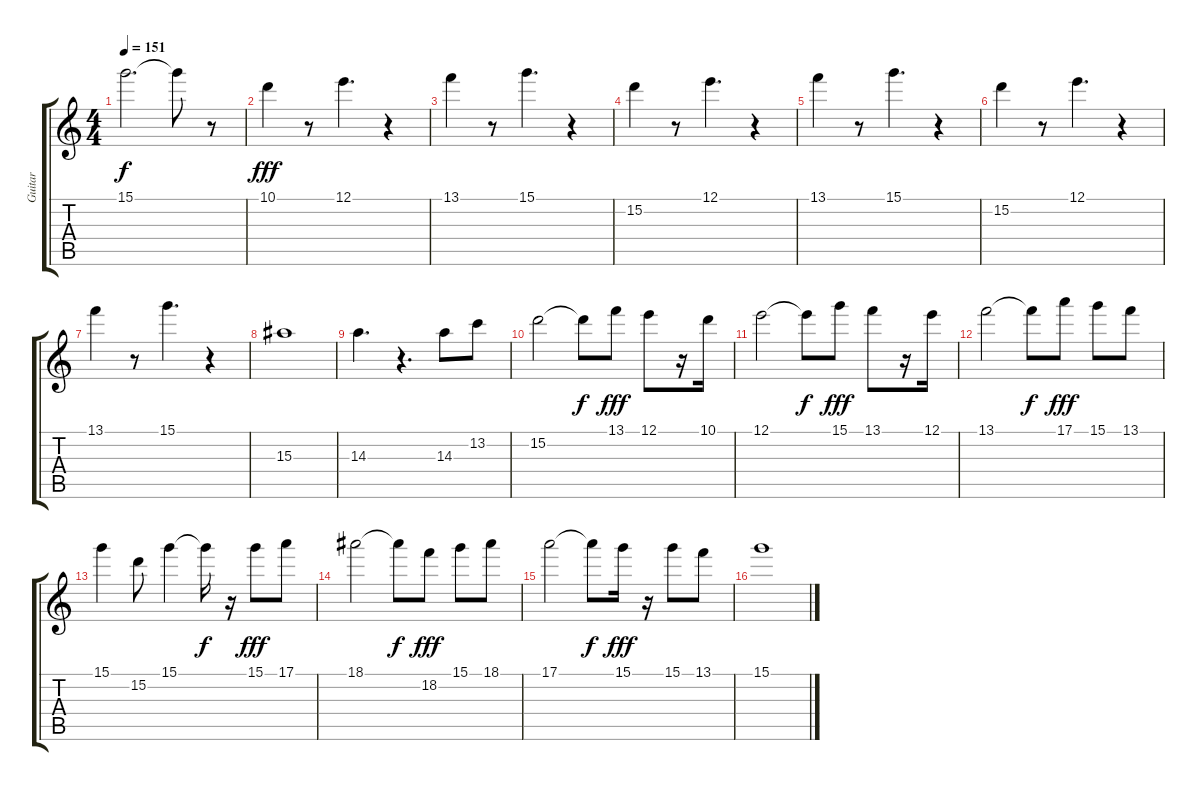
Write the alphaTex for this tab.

\track ("Guitar" "Guitar") {instrument distortionguitar}
\staff {score tabs}
\tuning (E4 B3 G3 D3 A2 E2) {hide}
\ts (4 4)
\tempo 151
\clef g2
\ks c
15.1{t}.2{d dy f} 15.1{t}.8 r.8 |
10.1.4{dy fff} r.8 12.1.4{d} r.4 |
13.1.4 r.8 15.1.4{d} r.4 |
15.2.4 r.8 12.1.4{d} r.4 |
13.1.4 r.8 15.1.4{d} r.4 |
15.2.4 r.8 12.1.4{d} r.4 |
13.1.4 r.8 15.1.4{d} r.4 |
15.3.1 |
14.3.4{d} r.4{d} 14.3.8 13.2.8 |
15.2.2 15.2{t}.8{dy f} 13.1.8{dy fff} 12.1.8 r.16 10.1.16 |
12.1.2 12.1{t}.8{dy f} 15.1.8{dy fff} 13.1.8 r.16 12.1.16 |
13.1.2 13.1{t}.8{dy f} 17.1.8{dy fff} 15.1.8 13.1.8 |
15.1.4 15.2.8 15.1.4 15.1{t}.16{dy f} r.16 15.1.8{dy fff} 17.1.8 |
18.1.2 18.1{t}.8{dy f} 18.2.8{dy fff} 15.1.8 18.1.8 |
17.1.2 17.1{t}.8{dy f} 15.1.16{dy fff} r.16 15.1.8 13.1.8 |
15.1.1
